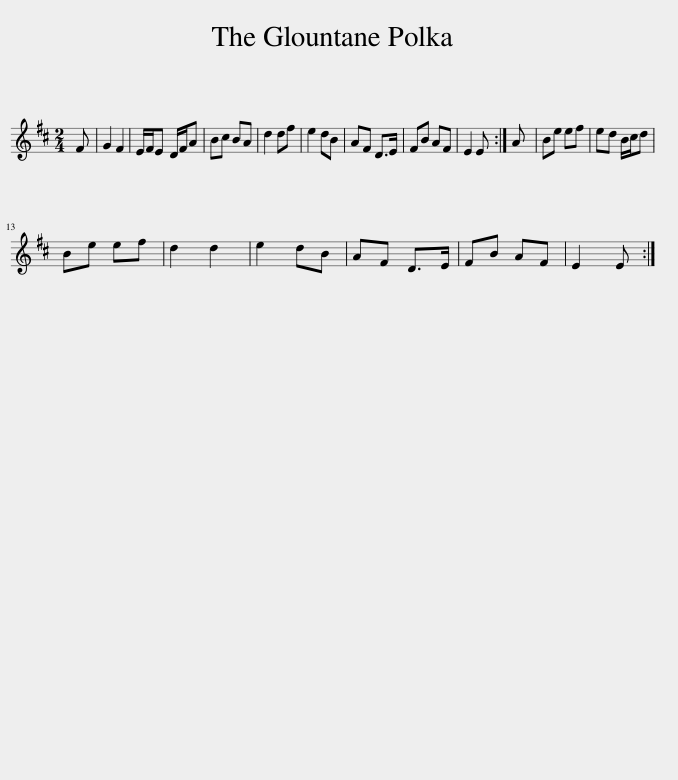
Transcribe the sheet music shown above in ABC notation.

X:1
L:1/8
M:2/4
I:linebreak $
K:D
V:1 treble
V:1
 F | G2 F2 | E/F/E D/F/A | Bc BA | d2 df | %5
 e2 dB | AF D>E | FB AF | E2 E :| A | %10
 Be ef | ed B/c/d |$ Be ef | d2 d2 | e2 dB | %15
 AF D>E | FB AF | E2 E :| %18
